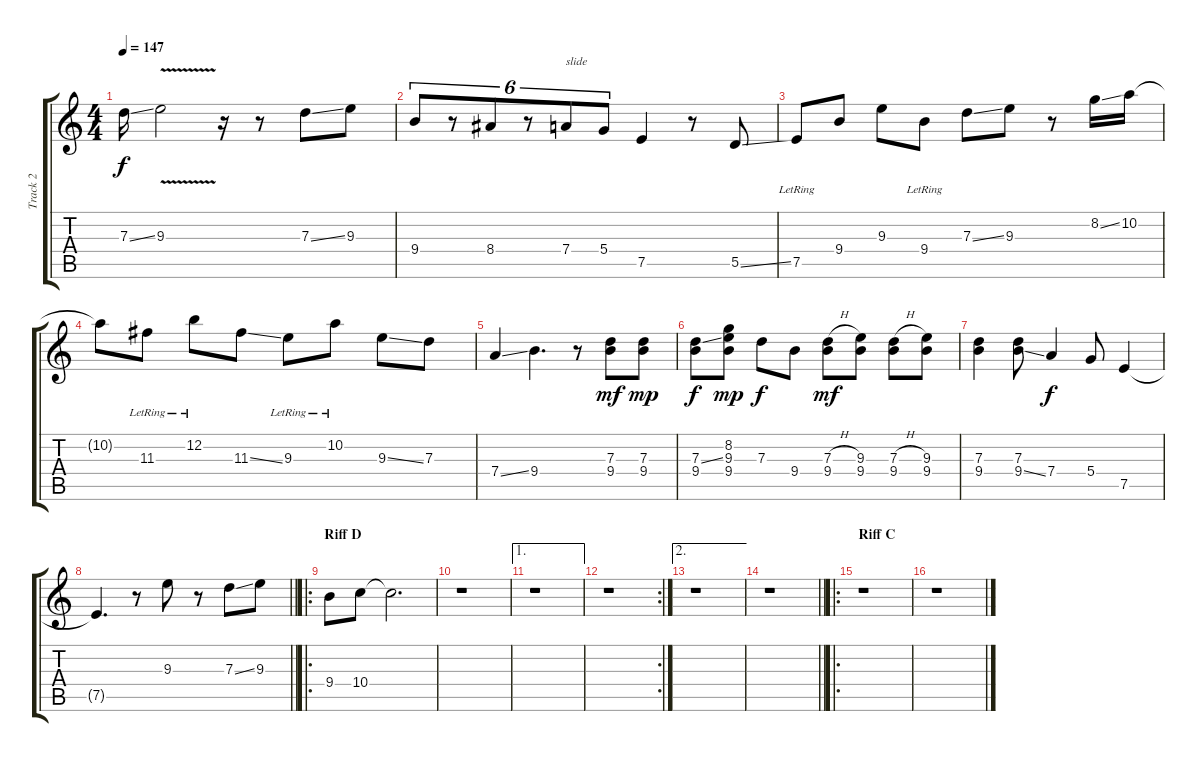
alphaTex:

\track ("Track 2" "Track 2") {instrument acousticguitarsteel}
\staff {score tabs}
\tuning (E4 B3 G3 D3 A2 E2) {hide}
\ts (4 4)
\tempo 147
\clef g2
\ks c
7.3{ss}.16{dy f} 9.3{v}.2 r.16 r.8 7.3{ss}.8 9.3.8 |
9.4.8{tu (6 4)} r.8{tu (6 4)} 8.4.8{tu (6 4)} r.8{tu (6 4)} 7.4.8{tu (6 4) txt "slide"} 5.4.8{tu (6 4)} 7.5.4 r.8 5.5{ss}.8 |
7.5{lr}.8 9.4.8 9.3.8 9.4{lr}.8 7.3{ss}.8 9.3.8 r.8 8.2{ss}.16 10.2.16 |
10.2{t}.8 11.3{lr}.8 12.2{lr}.8 11.3{ss}.8 9.3{lr}.8 10.2{lr}.8 9.3{ss}.8 7.3.8 |
7.4{ss}.4 9.4.4{d} r.8 (7.3 9.4).8{dy mf} (7.3 9.4).8{dy mp} |
(7.3{ss} 9.4).8{dy f} (8.2 9.3 9.4).8{dy mp} 7.3.8{dy f} 9.4.8 (7.3{h} 9.4).8{dy mf} (9.3 9.4).8 (7.3{h} 9.4).8 (9.3 9.4).8 |
(7.3 9.4).4 (7.3 9.4{ss}).8 7.4.4{dy f} 5.4.8 7.5.4 |
\barLineRight lightlight
7.5{t}.4{d} r.8 9.3.8 r.8 7.3{ss}.8 9.3.8 |
\ro
\section ("" "Riff D")
9.4.8 10.4.8 10.4{t}.2{d} |
r.1 |
\ae 1
r.1 |
\rc 2
r.1{volume 0} |
\ae 2
r.1 |
\barLineRight lightlight
r.1 |
\ro
\section ("" "Riff C")
r.1 |
r.1
